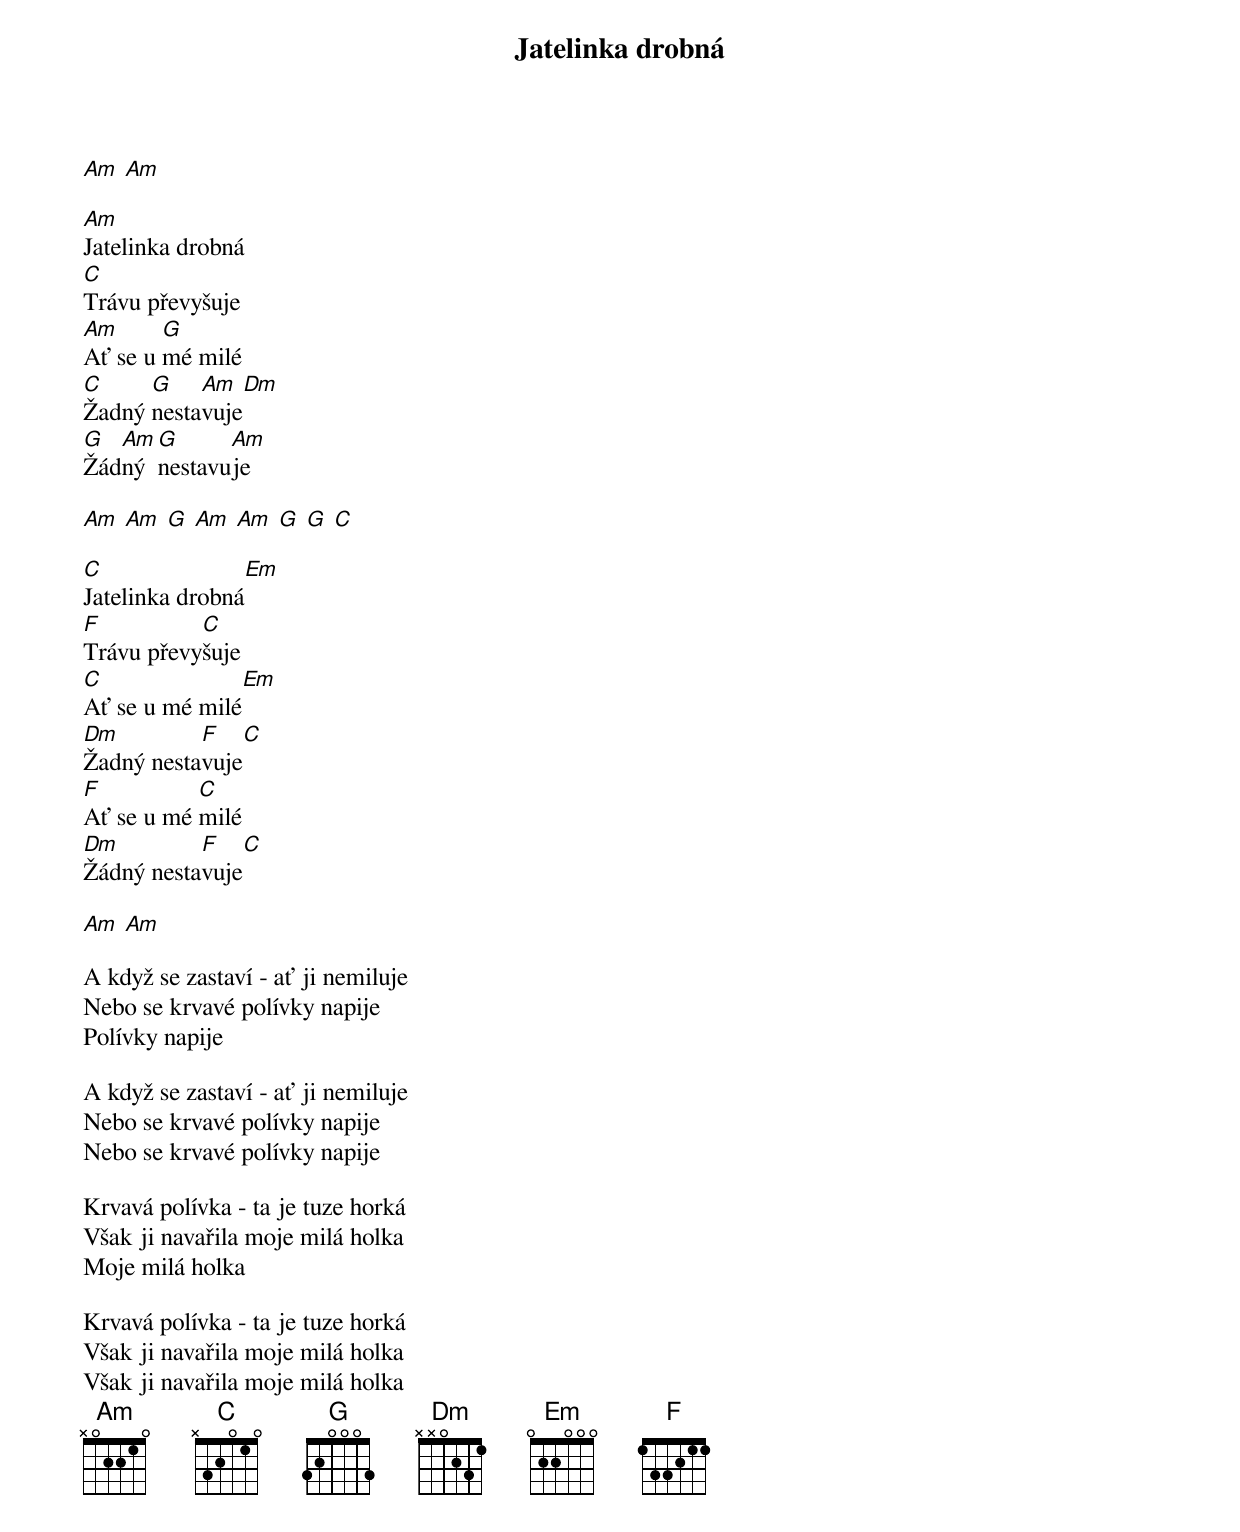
{title: Jatelinka drobná}

[Am  Am]

[Am]Jatelinka drobná
[C]Trávu převyšuje
[Am]Ať se u [G]mé milé
[C]Žadný [G]nesta[Am]vuje[Dm]
[G]Žád[Am]ný [G]nestavu[Am]je

[Am  Am  G  Am  Am  G  G  C]

[C]Jatelinka drobná[Em]
[F]Trávu převy[C]šuje
[C]Ať se u mé milé[Em]
[Dm]Žadný nesta[F]vuje[C]
[F]Ať se u mé [C]milé
[Dm]Žádný nesta[F]vuje[C]

[Am  Am]

A když se zastaví - ať ji nemiluje
Nebo se krvavé polívky napije
Polívky napije

A když se zastaví - ať ji nemiluje
Nebo se krvavé polívky napije
Nebo se krvavé polívky napije

Krvavá polívka - ta je tuze horká
Však ji navařila moje milá holka
Moje milá holka

Krvavá polívka - ta je tuze horká
Však ji navařila moje milá holka
Však ji navařila moje milá holka
